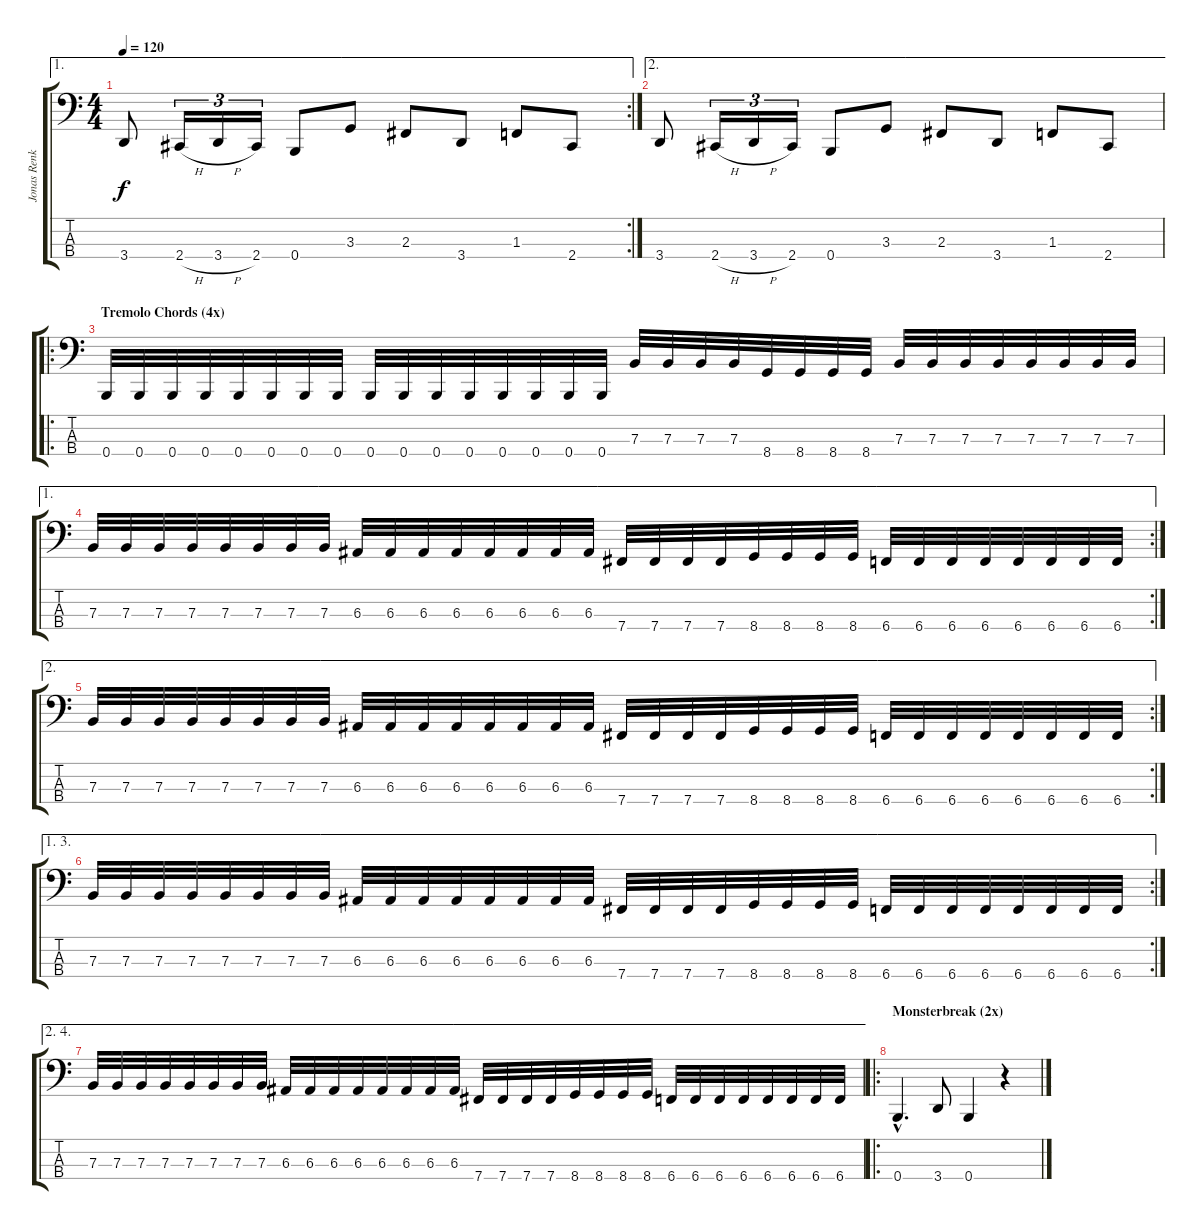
\track ("Jonas Renkse" "Jonas Renk") {instrument electricbassfinger}
\staff {score tabs}
\tuning (D2 A1 E1 B0) {hide}
\ae 1
\rc 2
\ts (4 4)
\tempo 120
\clef f4
\ks c
3.4.8{dy f} 2.4{h}.16{tu (3 2)} 3.4{h}.16{tu (3 2)} 2.4.16{tu (3 2)} 0.4.8 3.3.8 2.3.8 3.4.8 1.3.8 2.4.8 |
\ae 2
3.4.8 2.4{h}.16{tu (3 2)} 3.4{h}.16{tu (3 2)} 2.4.16{tu (3 2)} 0.4.8 3.3.8 2.3.8 3.4.8 1.3.8 2.4.8 |
\ro
\section ("" "Tremolo Chords (4x)")
0.4.32 0.4.32 0.4.32 0.4.32 0.4.32 0.4.32 0.4.32 0.4.32 0.4.32 0.4.32 0.4.32 0.4.32 0.4.32 0.4.32 0.4.32 0.4.32 7.3.32 7.3.32 7.3.32 7.3.32 8.4.32 8.4.32 8.4.32 8.4.32 7.3.32 7.3.32 7.3.32 7.3.32 7.3.32 7.3.32 7.3.32 7.3.32 |
\ae 1
\rc 2
7.3.32 7.3.32 7.3.32 7.3.32 7.3.32 7.3.32 7.3.32 7.3.32 6.3.32 6.3.32 6.3.32 6.3.32 6.3.32 6.3.32 6.3.32 6.3.32 7.4.32 7.4.32 7.4.32 7.4.32 8.4.32 8.4.32 8.4.32 8.4.32 6.4.32 6.4.32 6.4.32 6.4.32 6.4.32 6.4.32 6.4.32 6.4.32 |
\ae 2
\rc 2
7.3.32 7.3.32 7.3.32 7.3.32 7.3.32 7.3.32 7.3.32 7.3.32 6.3.32 6.3.32 6.3.32 6.3.32 6.3.32 6.3.32 6.3.32 6.3.32 7.4.32 7.4.32 7.4.32 7.4.32 8.4.32 8.4.32 8.4.32 8.4.32 6.4.32 6.4.32 6.4.32 6.4.32 6.4.32 6.4.32 6.4.32 6.4.32 |
\ae (1 3)
\rc 2
7.3.32 7.3.32 7.3.32 7.3.32 7.3.32 7.3.32 7.3.32 7.3.32 6.3.32 6.3.32 6.3.32 6.3.32 6.3.32 6.3.32 6.3.32 6.3.32 7.4.32 7.4.32 7.4.32 7.4.32 8.4.32 8.4.32 8.4.32 8.4.32 6.4.32 6.4.32 6.4.32 6.4.32 6.4.32 6.4.32 6.4.32 6.4.32 |
\ae (2 4)
7.3.32 7.3.32 7.3.32 7.3.32 7.3.32 7.3.32 7.3.32 7.3.32 6.3.32 6.3.32 6.3.32 6.3.32 6.3.32 6.3.32 6.3.32 6.3.32 7.4.32 7.4.32 7.4.32 7.4.32 8.4.32 8.4.32 8.4.32 8.4.32 6.4.32 6.4.32 6.4.32 6.4.32 6.4.32 6.4.32 6.4.32 6.4.32 |
\ro
\section ("" "Monsterbreak (2x)")
0.4{hac}.4{d} 3.4.8 0.4.4 r.4
